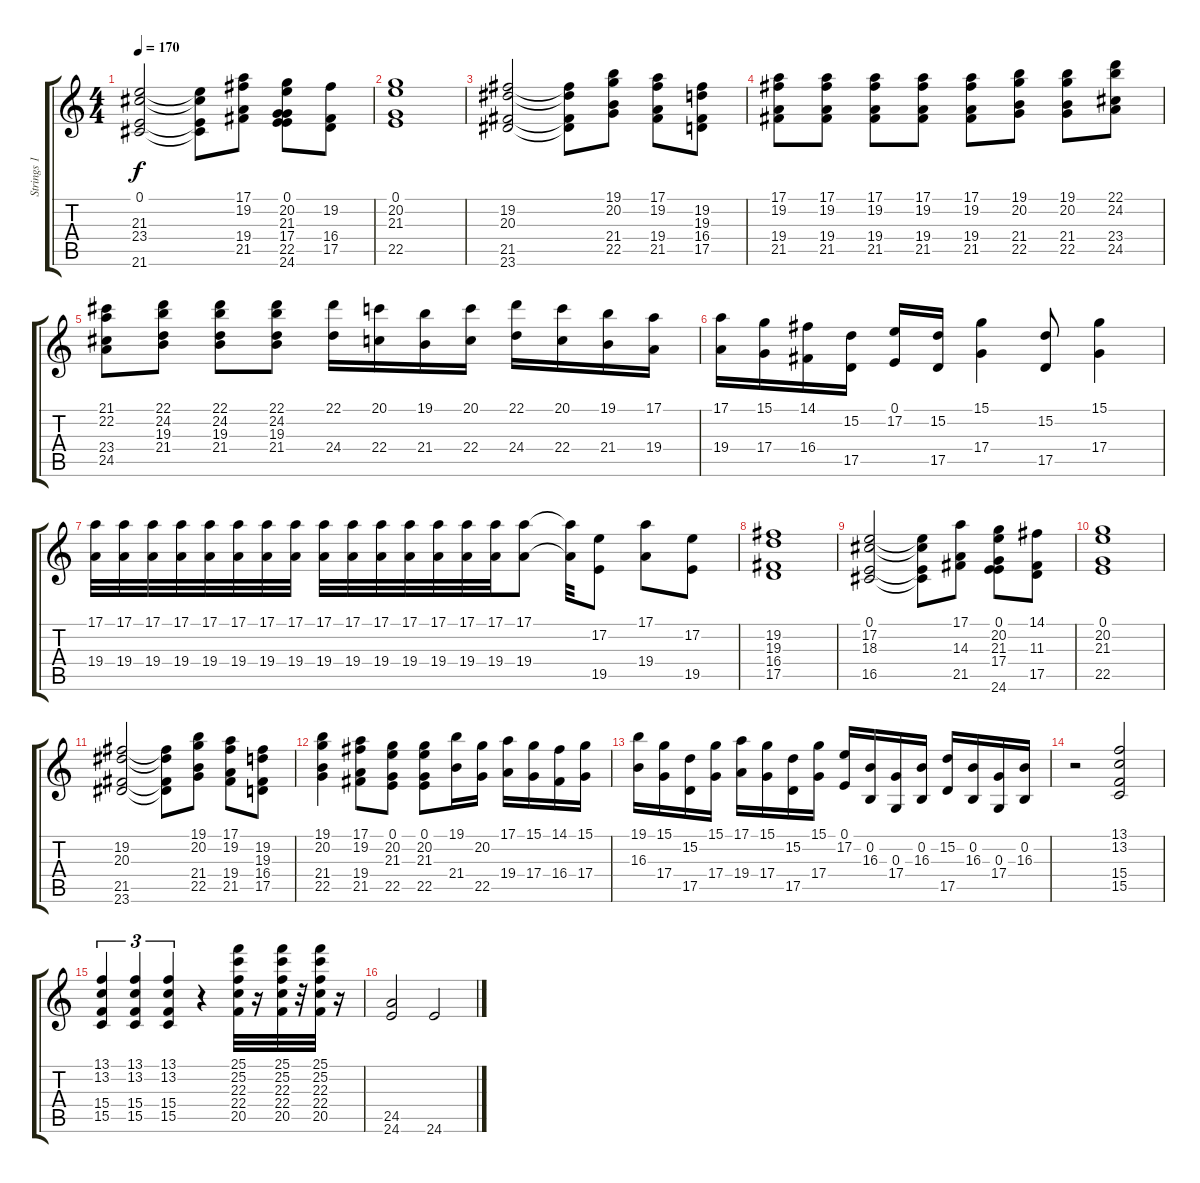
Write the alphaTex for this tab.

\track ("Strings 1" "Strings 1") {instrument stringensemble1}
\staff {score tabs}
\tuning (E4 B3 G3 D3 A2 E2) {hide}
\ts (4 4)
\tempo 170
\clef g2
\ks c
(0.1 21.3 23.4 21.6).2{dy f} (0.1{t} 21.3{t} 23.4{t} 21.6{t}).8 (17.1 19.2 19.4 21.5).8 (0.1 20.2 21.3 17.4 22.5 24.6).8 (19.2 16.4 17.5).8 |
(0.1 20.2 21.3 22.5).1 |
(19.2 20.3 21.5 23.6).2 (19.2{t} 20.3{t} 21.5{t} 23.6{t}).8 (19.1 20.2 21.4 22.5).8 (17.1 19.2 19.4 21.5).8 (19.2 19.3 16.4 17.5).8 |
(17.1 19.2 19.4 21.5).8 (17.1 19.2 19.4 21.5).8 (17.1 19.2 19.4 21.5).8 (17.1 19.2 19.4 21.5).8 (17.1 19.2 19.4 21.5).8 (19.1 20.2 21.4 22.5).8 (19.1 20.2 21.4 22.5).8 (22.1 24.2 23.4 24.5).8 |
(21.1 22.2 23.4 24.5).8 (22.1 24.2 19.3 21.4).8 (22.1 24.2 19.3 21.4).8 (22.1 24.2 19.3 21.4).8 (22.1 24.4).16 (20.1 22.4).16 (19.1 21.4).16 (20.1 22.4).16 (22.1 24.4).16 (20.1 22.4).16 (19.1 21.4).16 (17.1 19.4).16 |
(17.1 19.4).16 (15.1 17.4).16 (14.1 16.4).16 (15.2 17.5).16 (0.1 17.2).16 (15.2 17.5).16 (15.1 17.4).4 (15.2 17.5).8 (15.1 17.4).4 |
(17.1 19.4).32 (17.1 19.4).32 (17.1 19.4).32 (17.1 19.4).32 (17.1 19.4).32 (17.1 19.4).32 (17.1 19.4).32 (17.1 19.4).32 (17.1 19.4).32 (17.1 19.4).32 (17.1 19.4).32 (17.1 19.4).32 (17.1 19.4).32 (17.1 19.4).32 (17.1 19.4).32 (17.1 19.4).8 (17.1{t} 19.4{t}).32 (17.2 19.5).8 (17.1 19.4).8 (17.2 19.5).8 |
(19.2 19.3 16.4 17.5).1 |
(0.1 17.2 18.3 16.5).2 (0.1{t} 17.2{t} 18.3{t} 16.5{t}).8 (17.1 14.3 21.5).8 (0.1 20.2 21.3 17.4 24.6).8 (14.1 11.3 17.5).8 |
(0.1 20.2 21.3 22.5).1 |
(19.2 20.3 21.5 23.6).2 (19.2{t} 20.3{t} 21.5{t} 23.6{t}).8 (19.1 20.2 21.4 22.5).8 (17.1 19.2 19.4 21.5).8 (19.2 19.3 16.4 17.5).8 |
(19.1 20.2 21.4 22.5).4 (17.1 19.2 19.4 21.5).8 (0.1 20.2 21.3 22.5).8 (0.1 20.2 21.3 22.5).8 (19.1 21.4).16 (20.2 22.5).16 (17.1 19.4).16 (15.1 17.4).16 (14.1 16.4).16 (15.1 17.4).16 |
(19.1 16.3).16 (15.1 17.4).16 (15.2 17.5).16 (15.1 17.4).16 (17.1 19.4).16 (15.1 17.4).16 (15.2 17.5).16 (15.1 17.4).16 (0.1 17.2).16 (0.2 16.3).16 (0.3 17.4).16 (0.2 16.3).16 (15.2 17.5).16 (0.2 16.3).16 (0.3 17.4).16 (0.2 16.3).16 |
r.2 (13.1 13.2 15.4 15.5).2 |
(13.1 13.2 15.4 15.5).4{tu (3 2)} (13.1 13.2 15.4 15.5).4{tu (3 2)} (13.1 13.2 15.4 15.5).4{tu (3 2)} r.4 (25.1 25.2 22.3 22.4 20.5).32 r.16 (25.1 25.2 22.3 22.4 20.5).32 r.32 (25.1 25.2 22.3 22.4 20.5).32 r.16 |
(24.5 24.6).2 24.6.2
